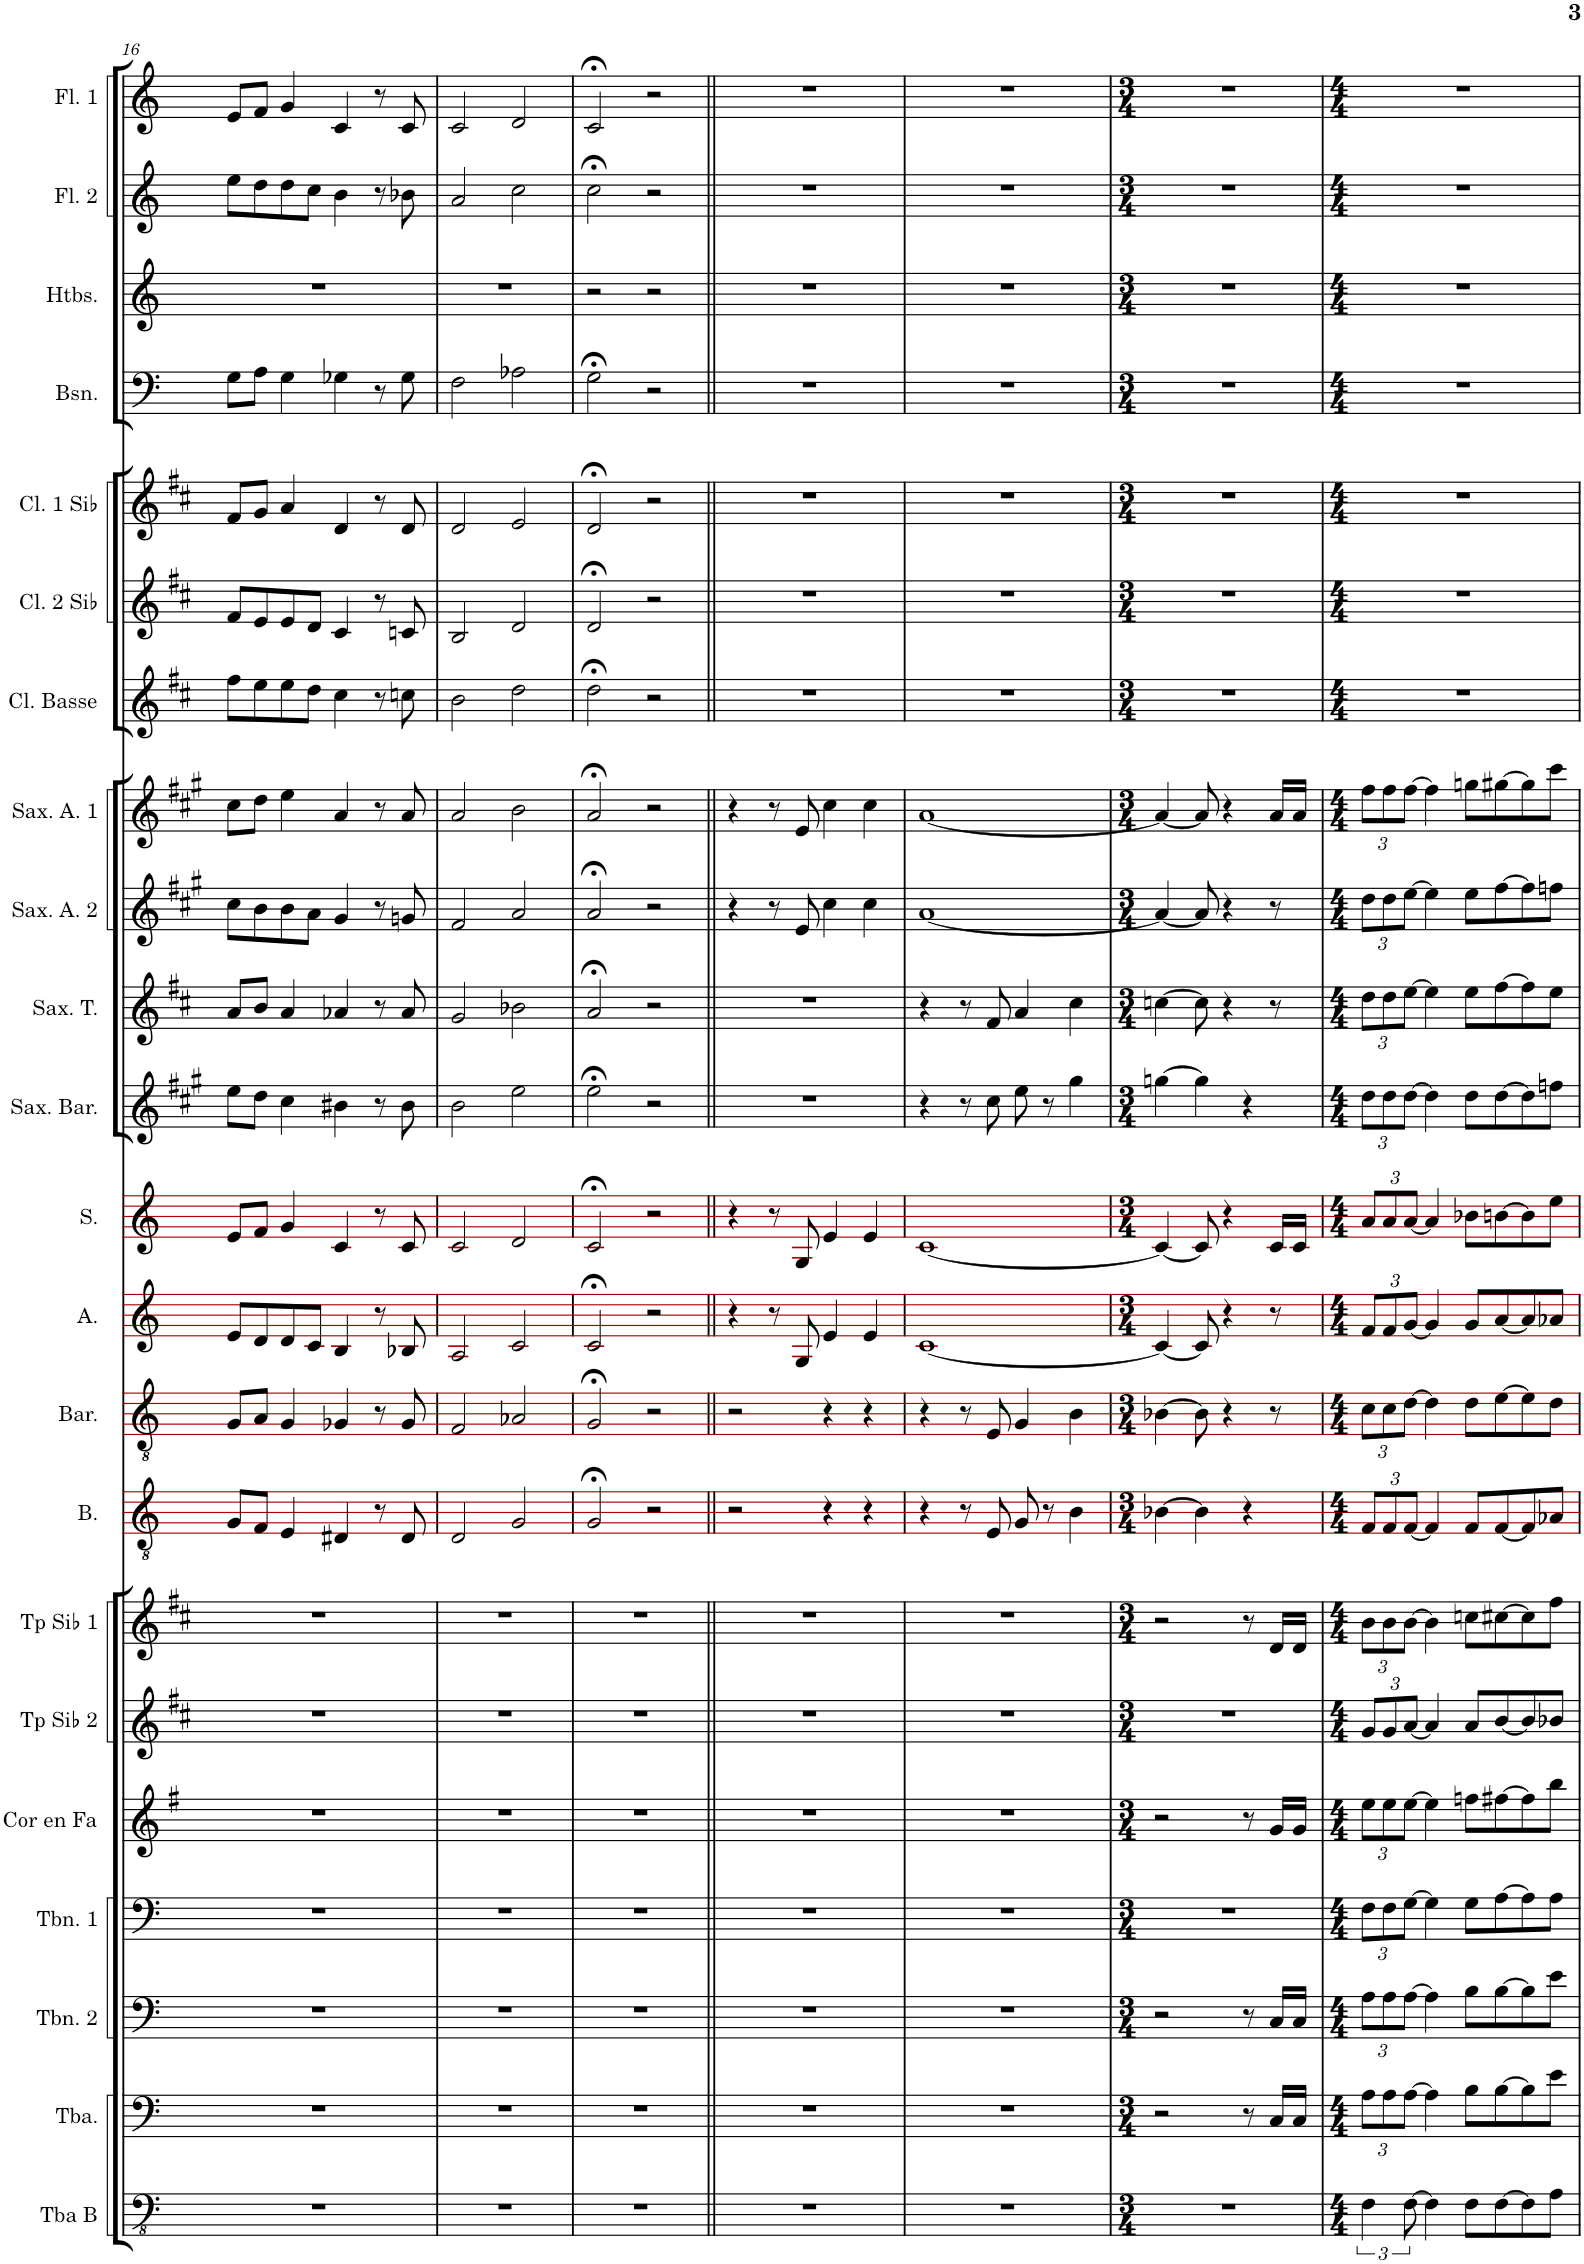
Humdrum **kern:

**kern	**kern	**kern	**kern	**kern	**kern	**kern	**kern	**kern	**kern	**kern	**kern	**kern	**kern	**kern	**kern	**kern	**kern	**kern	**kern	**kern	**kern
*part22	*part21	*part20	*part19	*part18	*part17	*part16	*part15	*part14	*part13	*part12	*part11	*part10	*part9	*part8	*part7	*part6	*part5	*part4	*part3	*part2	*part1
*staff22	*staff21	*staff20	*staff19	*staff18	*staff17	*staff16	*staff15	*staff14	*staff13	*staff12	*staff11	*staff10	*staff9	*staff8	*staff7	*staff6	*staff5	*staff4	*staff3	*staff2	*staff1
*I"Tuba basse	*I"Tuba	*I"Trombone 2	*I"Trombone 1	*I"Cor en Fa	*I"Trompette 2 en Sib	*I"Trompette 1 en Sib	*I"Basse	*I"Baryton	*I"Alto	*I"Soprano	*I"Saxophone Baryton	*I"Saxophone Ténor	*I"Saxophone Alto 2	*I"Saxophone Alto 1	*I"Clarinette Basse	*I"Clarinette 2 en Sib	*I"Clarinette 1 en Sib	*I"Basson	*I"Hautbois	*I"Flûte 2	*I"Flûte 1
*I'Tba B	*I'Tba.	*I'Tbn. 2	*I'Tbn. 1	*I'Cor en Fa	*I'Tp Sib 2	*I'Tp Sib 1	*I'B.	*I'Bar.	*I'A.	*I'S.	*I'Sax. Bar.	*I'Sax. T.	*I'Sax. A. 2	*I'Sax. A. 1	*I'Cl. Basse	*I'Cl. 2 Sib	*I'Cl. 1 Sib	*I'Bsn.	*I'Htbs.	*I'Fl. 2	*I'Fl. 1
!!LO:PB:g=z
*clefFv4	*clefF4	*clefF4	*clefF4	*clefG2	*clefG2	*clefG2	*clefGv2	*clefGv2	*clefG2	*clefG2	*clefG2	*clefG2	*clefG2	*clefG2	*clefG2	*clefG2	*clefG2	*clefF4	*clefG2	*clefG2	*clefG2
*	*	*	*	*Trd4c7	*Trd1c2	*Trd1c2	*	*	*	*	*Trd12c21	*Trd8c14	*Trd5c9	*Trd5c9	*Trd8c14	*Trd1c2	*Trd1c2	*	*	*	*
*k[]	*k[]	*k[]	*k[]	*k[f#]	*k[f#c#]	*k[f#c#]	*k[]	*k[]	*k[]	*k[]	*k[f#c#g#]	*k[f#c#]	*k[f#c#g#]	*k[f#c#g#]	*k[f#c#]	*k[f#c#]	*k[f#c#]	*k[]	*k[]	*k[]	*k[]
*M4/4	*M4/4	*M4/4	*M4/4	*M4/4	*M4/4	*M4/4	*M4/4	*M4/4	*M4/4	*M4/4	*M4/4	*M4/4	*M4/4	*M4/4	*M4/4	*M4/4	*M4/4	*M4/4	*M4/4	*M4/4	*M4/4
=16	=16	=16	=16	=16	=16	=16	=16	=16	=16	=16	=16	=16	=16	=16	=16	=16	=16	=16	=16	=16	=16
1r	1r	1r	1r	1r	1r	1r	8G/L	8G/L	8e/L	8e/L	8ee\L	8a/L	8cc#\L	8cc#\L	8ff#\L	8f#/L	8f#/L	8G\L	1r	8ee\L	8e/L
.	.	.	.	.	.	.	8F/J	8A/J	8d/	8f/J	8dd\J	8b/J	8b\	8dd\J	8ee\	8e/	8g/J	8A\J	.	8dd\	8f/J
.	.	.	.	.	.	.	4E/	4G/	8d/	4g/	4cc#\	4a/	8b\	4ee\	8ee\	8e/	4a/	4G\	.	8dd\	4g/
.	.	.	.	.	.	.	.	.	8c/J	.	.	.	8a\J	.	8dd\J	8d/J	.	.	.	8cc\J	.
.	.	.	.	.	.	.	4D#X/	4G-X/	4B/	4c/	4b#X\	4a-X/	4g#/	4a/	4cc#\	4c#/	4d/	4G-X\	.	4b\	4c/
.	.	.	.	.	.	.	8r	8r	8r	8r	8r	8r	8r	8r	8r	8r	8r	8r	.	8r	8r
.	.	.	.	.	.	.	8D#/	8G-/	8B-X/	8c/	8b#\	8a-/	8gn/	8a/	8ccn\	8cn/	8d/	8G-\	.	8b-X\	8c/
=17	=17	=17	=17	=17	=17	=17	=17	=17	=17	=17	=17	=17	=17	=17	=17	=17	=17	=17	=17	=17	=17
1r	1r	1r	1r	1r	1r	1r	2D/	2F/	2A/	2c/	2b\	2g/	2f#/	2a/	2b\	2B/	2d/	2F\	1r	2a/	2c/
.	.	.	.	.	.	.	2G/	2A-X/	2c/	2d/	2ee\	2b-X\	2a/	2b\	2dd\	2d/	2e/	2A-X\	.	2cc\	2d/
=18	=18	=18	=18	=18	=18	=18	=18	=18	=18	=18	=18	=18	=18	=18	=18	=18	=18	=18	=18	=18	=18
1r	1r	1r	1r	1r	1r	1r	2G;</	2G;</	2c;</	2c;</	2ee;<\	2a;</	2a;</	2a;</	2dd;<\	2d;</	2d;</	2G;<\	2r	2cc;<\	2c;</
.	.	.	.	.	.	.	2r	2r	2r	2r	2r	2r	2r	2r	2r	2r	2r	2r	2r	2r	2r
=19||	=19||	=19||	=19||	=19||	=19||	=19||	=19||	=19||	=19||	=19||	=19||	=19||	=19||	=19||	=19||	=19||	=19||	=19||	=19||	=19||	=19||
1r	1r	1r	1r	1r	1r	1r	2r	2r	4r	4r	1r	1r	4r	4r	1r	1r	1r	1r	1r	1r	1r
.	.	.	.	.	.	.	.	.	8r	8r	.	.	8r	8r	.	.	.	.	.	.	.
.	.	.	.	.	.	.	.	.	8G/	8G/	.	.	8e/	8e/	.	.	.	.	.	.	.
.	.	.	.	.	.	.	4r	4r	4e/	4e/	.	.	4cc#\	4cc#\	.	.	.	.	.	.	.
.	.	.	.	.	.	.	4r	4r	4e/	4e/	.	.	4cc#\	4cc#\	.	.	.	.	.	.	.
=20	=20	=20	=20	=20	=20	=20	=20	=20	=20	=20	=20	=20	=20	=20	=20	=20	=20	=20	=20	=20	=20
1r	1r	1r	1r	1r	1r	1r	4r	4r	[1c	[1c	4r	4r	[1a	[1a	1r	1r	1r	1r	1r	1r	1r
.	.	.	.	.	.	.	8r	8r	.	.	8r	8r	.	.	.	.	.	.	.	.	.
.	.	.	.	.	.	.	8E/	8E/	.	.	8cc#\	8f#/	.	.	.	.	.	.	.	.	.
.	.	.	.	.	.	.	8G/	4G/	.	.	8ee\	4a/	.	.	.	.	.	.	.	.	.
.	.	.	.	.	.	.	8r	.	.	.	8r	.	.	.	.	.	.	.	.	.	.
.	.	.	.	.	.	.	4B\	4B\	.	.	4gg#\	4cc#\	.	.	.	.	.	.	.	.	.
=21	=21	=21	=21	=21	=21	=21	=21	=21	=21	=21	=21	=21	=21	=21	=21	=21	=21	=21	=21	=21	=21
*M3/4	*M3/4	*M3/4	*M3/4	*M3/4	*M3/4	*M3/4	*M3/4	*M3/4	*M3/4	*M3/4	*M3/4	*M3/4	*M3/4	*M3/4	*M3/4	*M3/4	*M3/4	*M3/4	*M3/4	*M3/4	*M3/4
2.r	2r	2r	2.r	2r	2.r	2r	[4B-X\	[4B-X\	4c/_	4c/_	[4ggn\	[4ccn\	4a/_	4a/_	2.r	2.r	2.r	2.r	2.r	2.r	2.r
.	.	.	.	.	.	.	4B-\]	8B-\]	8c/]	8c/]	4gg\]	8cc\]	8a/]	8a/]	.	.	.	.	.	.	.
.	.	.	.	.	.	.	.	4r	4r	4r	.	4r	4r	4r	.	.	.	.	.	.	.
.	8r	8r	.	8r	.	8r	4r	.	.	.	4r	.	.	.	.	.	.	.	.	.	.
.	16C/LL	16C/LL	.	16g/LL	.	16d/LL	.	8r	8r	16c/LL	.	8r	8r	16a/LL	.	.	.	.	.	.	.
.	16C/JJ	16C/JJ	.	16g/JJ	.	16d/JJ	.	.	.	16c/JJ	.	.	.	16a/JJ	.	.	.	.	.	.	.
=22	=22	=22	=22	=22	=22	=22	=22	=22	=22	=22	=22	=22	=22	=22	=22	=22	=22	=22	=22	=22	=22
*M4/4	*M4/4	*M4/4	*M4/4	*M4/4	*M4/4	*M4/4	*M4/4	*M4/4	*M4/4	*M4/4	*M4/4	*M4/4	*M4/4	*M4/4	*M4/4	*M4/4	*M4/4	*M4/4	*M4/4	*M4/4	*M4/4
*	*Xbrackettup	*Xbrackettup	*Xbrackettup	*Xbrackettup	*Xbrackettup	*Xbrackettup	*Xbrackettup	*Xbrackettup	*Xbrackettup	*Xbrackettup	*Xbrackettup	*Xbrackettup	*Xbrackettup	*Xbrackettup	*	*	*	*	*	*	*
6FF\	12A\L	12A\L	12F\L	12ee\L	12g/L	12b\L	12F/L	12c\L	12f/L	12a/L	12dd\L	12dd\L	12dd\L	12ff#\L	1r	1r	1r	1r	1r	1r	1r
.	12A\	12A\	12F\	12ee\	12g/	12b\	12F/	12c\	12f/	12a/	12dd\	12dd\	12dd\	12ff#\	.	.	.	.	.	.	.
[12FF\	[12A\J	[12A\J	[12G\J	[12ee\J	[12a/J	[12b\J	[12F/J	[12d\J	[12g/J	[12a/J	[12dd\J	[12ee\J	[12ee\J	[12ff#\J	.	.	.	.	.	.	.
4FF\]	4A\]	4A\]	4G\]	4ee\]	4a/]	4b\]	4F/]	4d\]	4g/]	4a/]	4dd\]	4ee\]	4ee\]	4ff#\]	.	.	.	.	.	.	.
8FF\L	8B\L	8B\L	8G\L	8ffn\L	8a/L	8ccn\L	8F/L	8d\L	8g/L	8b-X\L	8dd\L	8ee\L	8ee\L	8ggn\L	.	.	.	.	.	.	.
[8FF\	[8B\	[8B\	[8A\	[8ff#X\	[8b/	[8cc#X\	[8F/	[8e\	[8a/	[8bn\	[8dd\	[8ff#\	[8ff#\	[8gg#X\	.	.	.	.	.	.	.
8FF\]	8B\]	8B\]	8A\]	8ff#\]	8b/]	8cc#\]	8F/]	8e\]	8a/]	8b\]	8dd\]	8ff#\]	8ff#\]	8gg#\]	.	.	.	.	.	.	.
8AA\J	8e\J	8e\J	8A\J	8bb\J	8b-X/J	8ff#\J	8A-X/J	8d\J	8a-X/J	8ee\J	8ffn\J	8ee\J	8ffn\J	8ccc#\J	.	.	.	.	.	.	.
=	=	=	=	=	=	=	=	=	=	=	=	=	=	=	=	=	=	=	=	=	=
*-	*-	*-	*-	*-	*-	*-	*-	*-	*-	*-	*-	*-	*-	*-	*-	*-	*-	*-	*-	*-	*-
